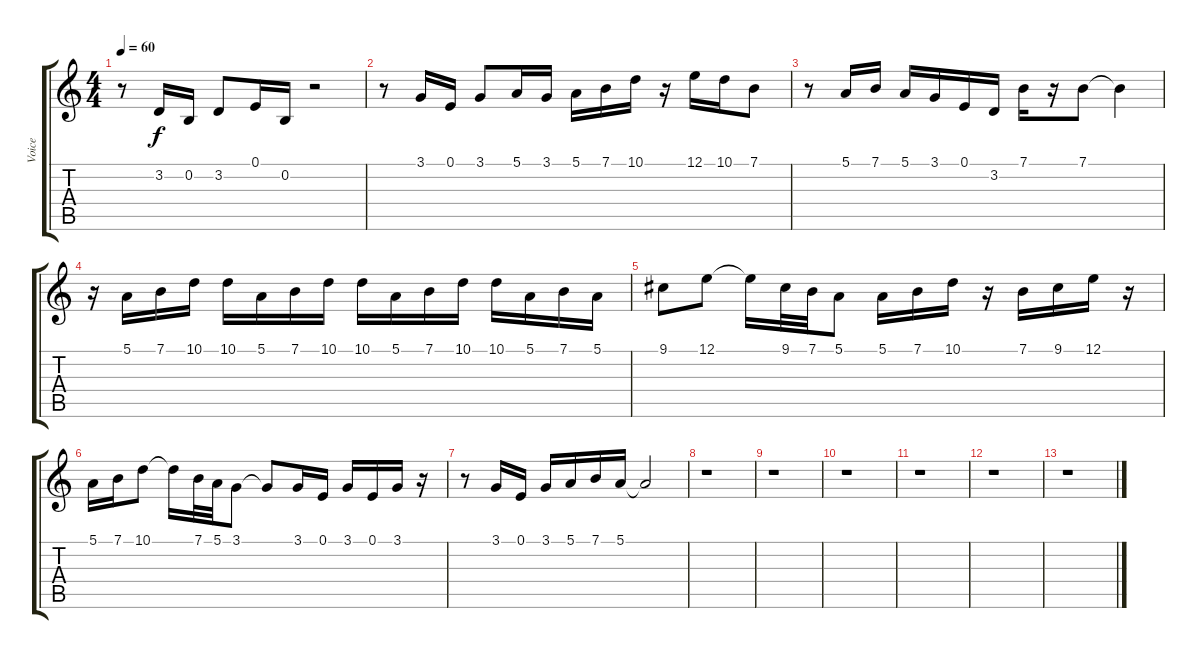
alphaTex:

\track ("Voice" "Voice") {instrument clarinet}
\staff {score tabs}
\tuning (E4 B3 G3 D3 A2 E2) {hide}
\ts (4 4)
\tempo 60
\clef g2
\ks c
r.8{dy f} 3.2.16 0.2.16 3.2.8 0.1.16 0.2.16 r.2 |
r.8 3.1.16 0.1.16 3.1.8 5.1.16 3.1.16 5.1.16 7.1.16 10.1.16 r.16 12.1.16 10.1.16 7.1.8 |
r.8 5.1.16 7.1.16 5.1.16 3.1.16 0.1.16 3.2.16 7.1.16 r.16 7.1.8 7.1{t}.4 |
r.16 5.1.16 7.1.16 10.1.16 10.1.16 5.1.16 7.1.16 10.1.16 10.1.16 5.1.16 7.1.16 10.1.16 10.1.16 5.1.16 7.1.16 5.1.16 |
9.1.8 12.1.8 12.1{t}.16 9.1.32 7.1.32 5.1.8 5.1.16 7.1.16 10.1.16 r.16 7.1.16 9.1.16 12.1.16 r.16 |
5.1.16 7.1.16 10.1.8 10.1{t}.16 7.1.32 5.1.32 3.1.8 3.1{t}.8 3.1.16 0.1.16 3.1.16 0.1.16 3.1.16 r.16 |
r.8 3.1.16 0.1.16 3.1.16 5.1.16 7.1.16 5.1.16 5.1{t}.2 |
r.1 |
r.1 |
r.1 |
r.1 |
r.1 |
r.1
